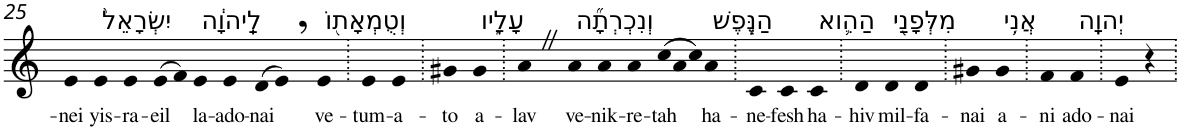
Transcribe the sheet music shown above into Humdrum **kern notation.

**kern	**text
*part1	*part1
*staff1	*staff1
*I"Piano	*
*I'Pno	*
!!LO:PB:g=z
*clefG2	*
*k[]	*
=25	=25
!	!LO:LY:b
4e	-nei
!LO:TX:a:t=יִשְׂרָאֵל֙	!
!	!LO:LY:b
4e	yis-
!	!LO:LY:b
4e	-ra-
!	!LO:LY:b
(>8e	-eil
8f)	.
!LO:TX:a:t=לַֽיהוָ֔ה	!
!	!LO:LY:b
4e	la-
!	!LO:LY:b
4e	-ado-
!	!LO:LY:b
(>8d	-nai
8e,)	.
!LO:TX:a:t=וְטֻמְאָת֖וֹ	!
!	!LO:LY:b
4e	ve-
=26.	=26.
!	!LO:LY:b
4e	-tum-
!	!LO:LY:b
4e	-a-
=27.	=27.
!	!LO:LY:b
4g#X	-to
!LO:TX:a:t=עָלָ֑יו	!
!	!LO:LY:b
4g#	a-
=28.	=28.
!	!LO:LY:b
4aZ	-lav
!LO:TX:a:t=וְנִכְרְתָ֞ה	!
!	!LO:LY:b
4a	ve-
!	!LO:LY:b
4a	-nik-
!	!LO:LY:b
4a	-re-
*Xtuplet	*
!	!LO:LY:b
(>12cc	-tah
12a	.
12cc)	.
!LO:TX:a:t=הַנֶּ֧פֶשׁ	!
!	!LO:LY:b
4a	ha-
=29.	=29.
!	!LO:LY:b
4c	-ne-
!	!LO:LY:b
4c	-fesh
!LO:TX:a:t=הַהִ֛וא	!
!	!LO:LY:b
4c	ha-
=30.	=30.
!	!LO:LY:b
4d	-hiv
!LO:TX:a:t=מִלְּפָנַ֖י	!
!	!LO:LY:b
4d	mil-
!	!LO:LY:b
4d	-fa-
=31.	=31.
!	!LO:LY:b
4g#X	-nai
!LO:TX:a:t=אֲנִ֥י	!
!	!LO:LY:b
4g#	a-
=32.	=32.
!	!LO:LY:b
4f	-ni
!LO:TX:a:t=יְהוָֽה	!
!	!LO:LY:b
4f	ado-
=33.	=33.
!	!LO:LY:b
4e	-nai
4r	.
=.	=.
*-	*-
